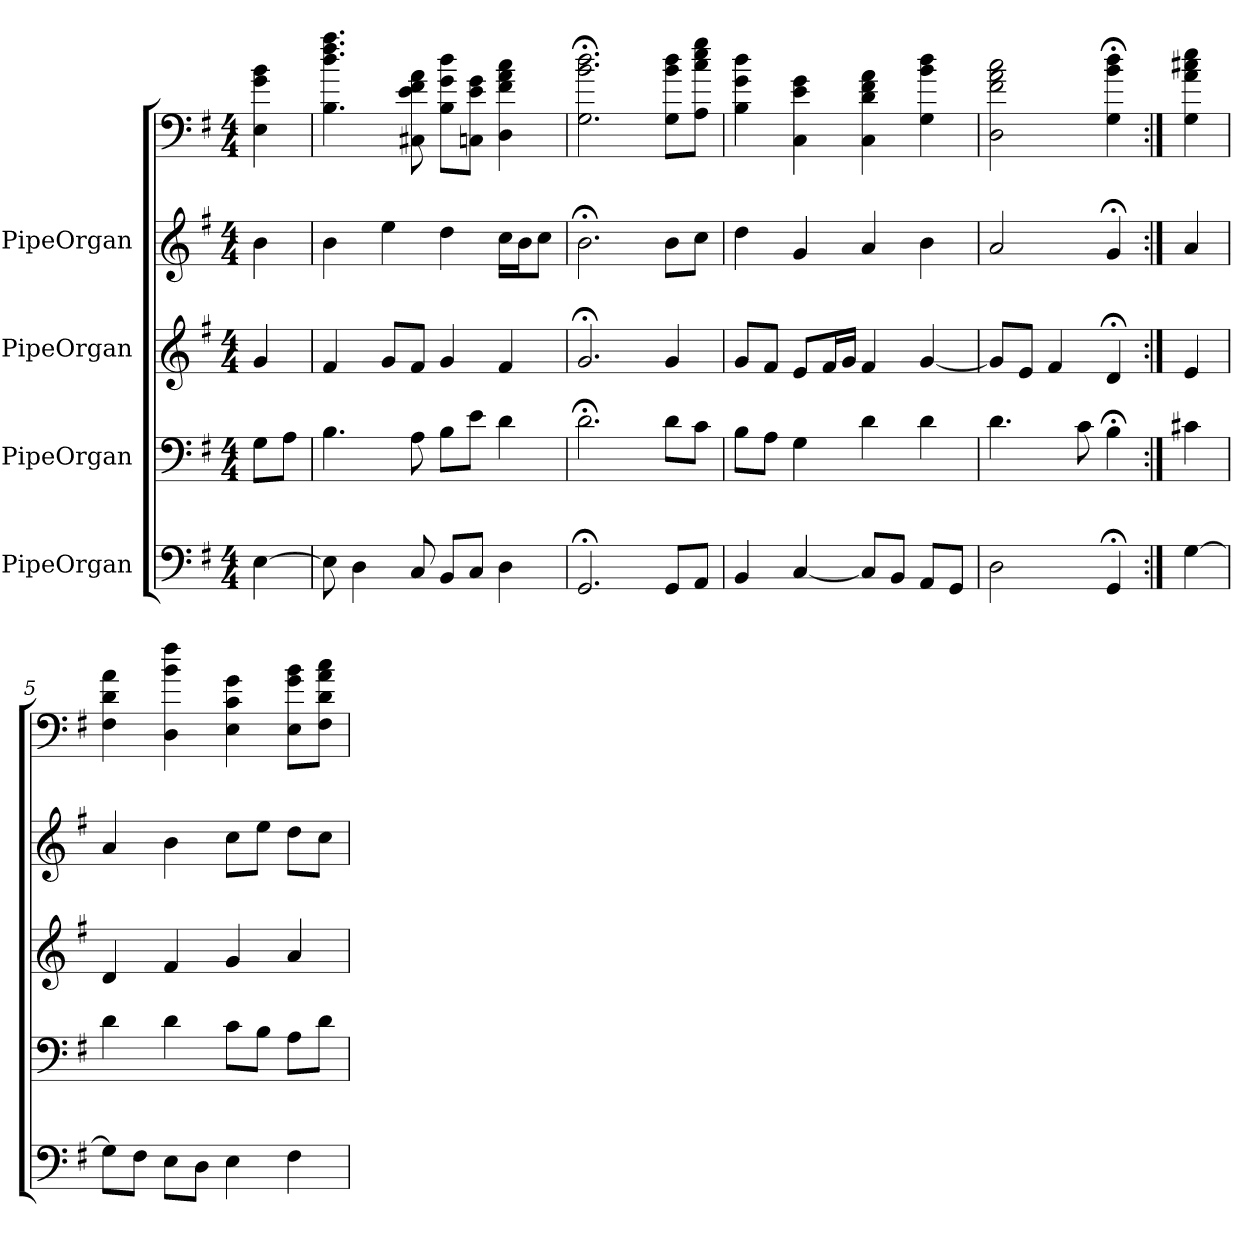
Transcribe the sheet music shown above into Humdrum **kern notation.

**kern	**kern	**kern	**kern	**kern
*part5	*part4	*part3	*part2	*part1
*staff5	*staff4	*staff3	*staff2	*staff1
*I"PipeOrgan	*I"PipeOrgan	*I"PipeOrgan	*I"PipeOrgan	*
*clefF4	*clefF4	*clefG2	*clefG2	*
*k[f#]	*k[f#]	*k[f#]	*k[f#]	*k[f#]
*G:	*G:	*G:	*G:	*G:
*M4/4	*M4/4	*M4/4	*M4/4	*M4/4
*MM56	*MM56	*MM56	*MM56	*MM56
=	=	=	=	=
[4E	8G\L	4g	4b	4E 4g 4b
.	8A\J	.	.	.
=1	=1	=1	=1	=1
8E]	4.B	4f#	4b	4.B 4.dd 4.ff# 4.aa
4D	.	.	.	.
.	.	8g/L	4ee	.
8C	8A	8f#/J	.	8C#X 8e 8f# 8a
8BB/L	8B\L	4g	4dd	8B 8g 8ddL
8C/J	8e\J	.	.	8Cn 8e 8gJ
4D	4d	4f#	16cc\LL	4D 4f# 4a 4cc
.	.	.	16b\J	.
.	.	.	8cc\J	.
=2	=2	=2	=2	=2
2.GG;<	2.d;<	2.g;<	2.b;<	2.G;< 2.b;< 2.dd;<
8GG/L	8d\L	4g	8b\L	8G 8b 8ddL
8AA/J	8c\J	.	8cc\J	8A 8cc 8ee 8ggJ
=3	=3	=3	=3	=3
4BB	8B\L	8g/L	4dd	4B 4g 4dd
.	8A\J	8f#/J	.	.
[4C	4G	8e/L	4g	4C 4e 4g
.	.	16f#/L	.	.
.	.	16g/JJ	.	.
8C/L]	4d	4f#	4a	4C 4d 4f# 4a
8BB/J	.	.	.	.
8AA/L	4d	[4g	4b	4G 4b 4dd
8GG/J	.	.	.	.
=4	=4	=4	=4	=4
2D	4.d	8g/L]	2a	2D 2f# 2a 2cc
.	.	8e/J	.	.
.	.	4f#	.	.
.	8c	.	.	.
4GG;<	4B;<	4d;<	4g;<	4G;< 4b;< 4dd;<
=:|!	=:|!	=:|!	=:|!	=:|!
[4G	4c#X	4e	4a	4G 4a 4cc#X 4ee
=5	=5	=5	=5	=5
8G\L]	4d	4d	4a	4F# 4d 4a
8F#\J	.	.	.	.
8E\L	4d	4f#	4b	4D 4b 4ff#
8D\J	.	.	.	.
4E	8c\L	4g	8cc\L	4E 4c 4g
.	8B\J	.	8ee\J	.
4F#	8A\L	4a	8dd\L	8E 8g 8bL
.	8d\J	.	8cc\J	8F# 8d 8a 8ccJ
=	=	=	=	=
*-	*-	*-	*-	*-
